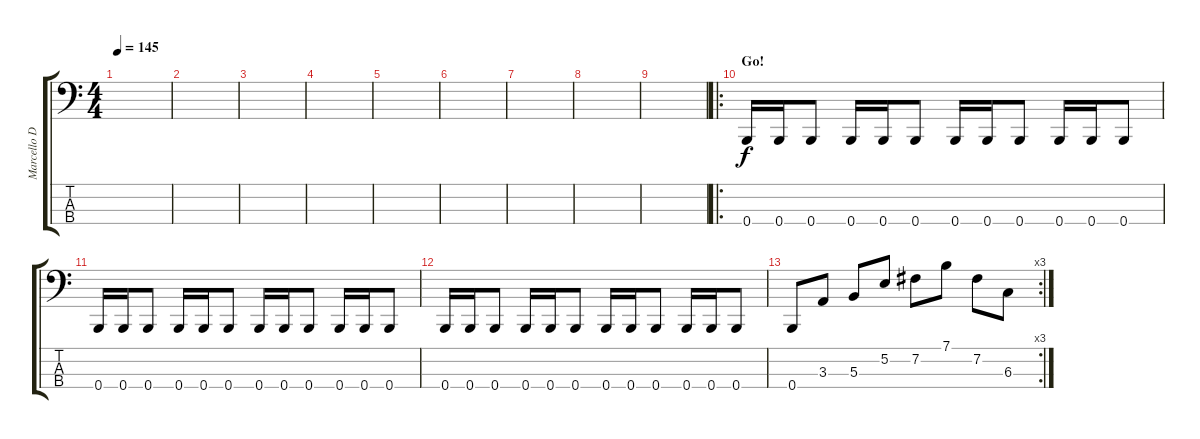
\track ("Marcello D Rapp" "Marcello D") {instrument electricbassfinger}
\staff {score tabs}
\tuning (E2 B1 Gb1 B0) {hide}
\ts (4 4)
\tempo 145
\clef f4
\ks c
|
|
|
|
|
|
|
|
|
\ro
\section ("" "Go!")
0.4.16{instrument electricbassfinger} 0.4.16 0.4.8 0.4.16 0.4.16 0.4.8 0.4.16 0.4.16 0.4.8 0.4.16 0.4.16 0.4.8 |
0.4.16 0.4.16 0.4.8 0.4.16 0.4.16 0.4.8 0.4.16 0.4.16 0.4.8 0.4.16 0.4.16 0.4.8 |
0.4.16 0.4.16 0.4.8 0.4.16 0.4.16 0.4.8 0.4.16 0.4.16 0.4.8 0.4.16 0.4.16 0.4.8 |
\rc 3
0.4.8 3.3.8 5.3.8 5.2.8 7.2.8 7.1.8 7.2.8 6.3.8
